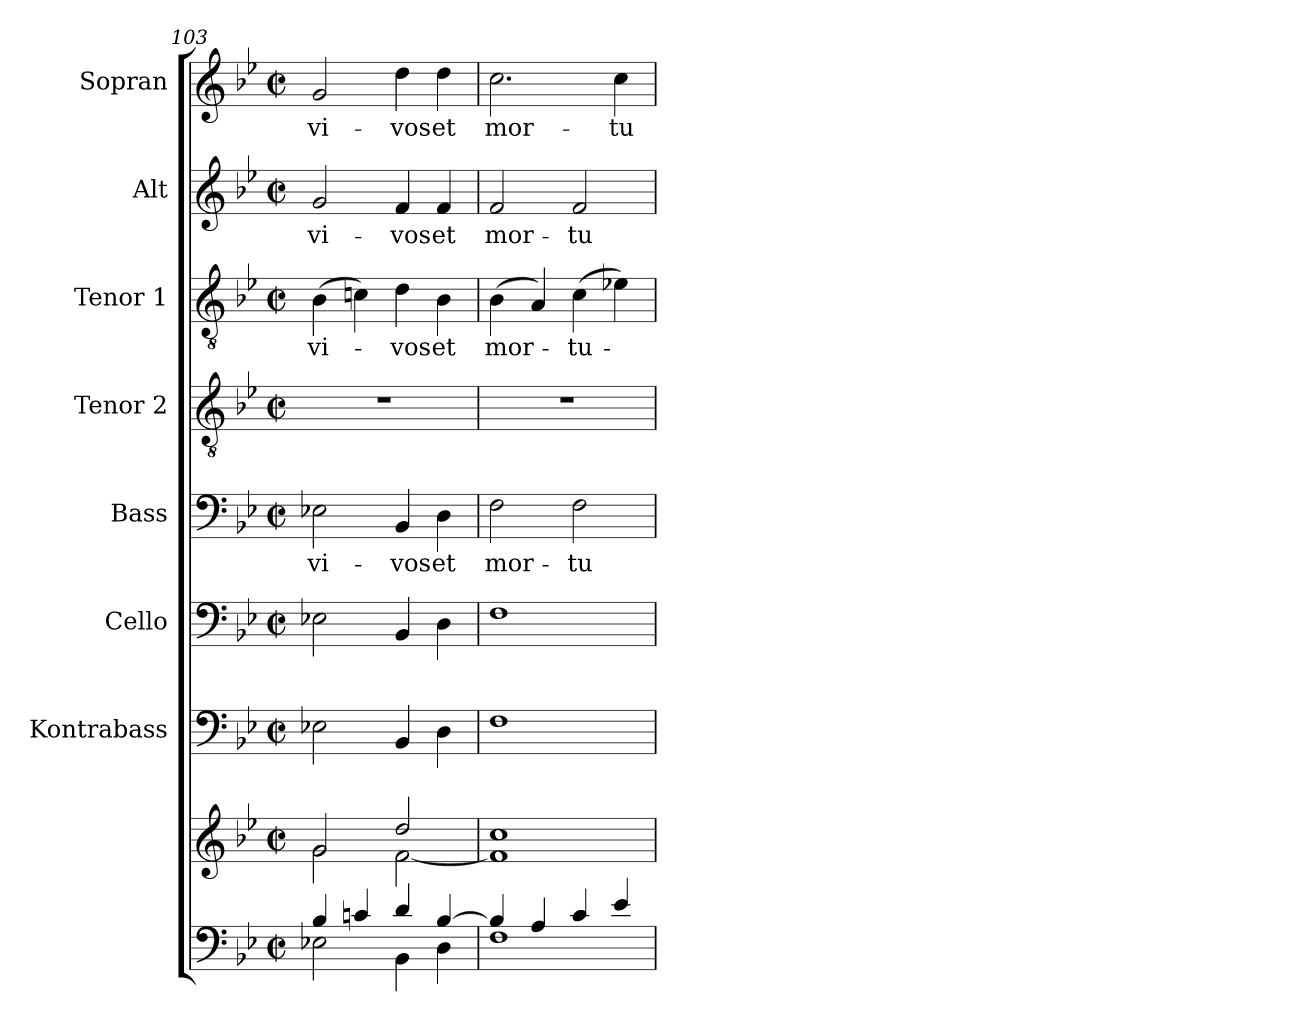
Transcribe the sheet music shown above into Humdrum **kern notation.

**kern	**kern	**kern	**kern	**kern	**text	**kern	**kern	**text	**kern	**text	**kern	**text
*part8	*part8	*part7	*part6	*part5	*part5	*part4	*part3	*part3	*part2	*part2	*part1	*part1
*staff9	*staff8	*staff7	*staff6	*staff5	*staff5	*staff4	*staff3	*staff3	*staff2	*staff2	*staff1	*staff1
*	*	*I"Kontrabass	*I"Cello	*I"Bass	*	*I"Tenor 2	*I"Tenor 1	*	*I"Alt	*	*I"Sopran	*
*	*	*I'Kb.	*	*I'B.	*	*I'T. 2	*I'T. 1	*	*I'A.	*	*I'S.	*
*clefF4	*clefG2	*clefF4	*clefF4	*clefF4	*	*clefGv2	*clefGv2	*	*clefG2	*	*clefG2	*
*	*	*ITrd7c12	*	*	*	*	*	*	*	*	*	*
*k[b-e-]	*k[b-e-]	*k[b-e-]	*k[b-e-]	*k[b-e-]	*	*k[b-e-]	*k[b-e-]	*	*k[b-e-]	*	*k[b-e-]	*
*B-:	*B-:	*B-:	*B-:	*B-:	*	*B-:	*B-:	*	*B-:	*	*B-:	*
*M2/2	*M2/2	*M2/2	*M2/2	*M2/2	*	*M2/2	*M2/2	*	*M2/2	*	*M2/2	*
*met(c|)	*met(c|)	*met(c|)	*met(c|)	*met(c|)	*	*met(c|)	*met(c|)	*	*met(c|)	*	*met(c|)	*
=103	=103	=103	=103	=103	=103	=103	=103	=103	=103	=103	=103	=103
*^	*^	*	*	*	*	*	*	*	*	*	*	*
!	!	!	!	!	!	!	!LO:LY:b	!	!	!LO:LY:b	!	!LO:LY:b	!	!LO:LY:b
4B-/	2E-X\	2g/	2g\	2EE-X\	2E-X\	2E-X\	vi-	1r	(>4B-\	vi-	2g/	vi-	2g/	vi-
4cn/	.	.	.	.	.	.	.	.	4cn\)	.	.	.	.	.
!	!	!	!	!	!	!	!LO:LY:b	!	!	!LO:LY:b	!	!LO:LY:b	!	!LO:LY:b
4d/	4BB-\	2dd/	[<2f\	4BBB-/	4BB-/	4BB-/	-vos	.	4d\	-vos	4f/	-vos	4dd\	-vos
!	!	!	!	!	!	!	!LO:LY:b	!	!	!LO:LY:b	!	!LO:LY:b	!	!LO:LY:b
[>4B-/	4D\	.	.	4DD\	4D\	4D\	et	.	4B-\	et	4f/	et	4dd\	et
=104	=104	=104	=104	=104	=104	=104	=104	=104	=104	=104	=104	=104	=104	=104
!	!	!	!	!	!	!	!LO:LY:b	!	!	!LO:LY:b	!	!LO:LY:b	!	!LO:LY:b
4B-/]	1F	1cc	1f]	1FF	1F	2F\	mor-	1r	(>4B-\	mor-	2f/	mor-	2.cc\	mor-
4A/	.	.	.	.	.	.	.	.	4A/)	.	.	.	.	.
!	!	!	!	!	!	!	!LO:LY:b	!	!	!LO:LY:b	!	!LO:LY:b	!	!
4c/	.	.	.	.	.	2F\	-tu-	.	(>4c\	-tu-	2f/	-tu-	.	.
!	!	!	!	!	!	!	!	!	!	!	!	!	!	!LO:LY:b
4e-/	.	.	.	.	.	.	.	.	4e-X\)	.	.	.	4cc\	-tu-
*v	*v	*	*	*	*	*	*	*	*	*	*	*	*	*
*	*v	*v	*	*	*	*	*	*	*	*	*	*	*
=	=	=	=	=	=	=	=	=	=	=	=	=
*-	*-	*-	*-	*-	*-	*-	*-	*-	*-	*-	*-	*-
